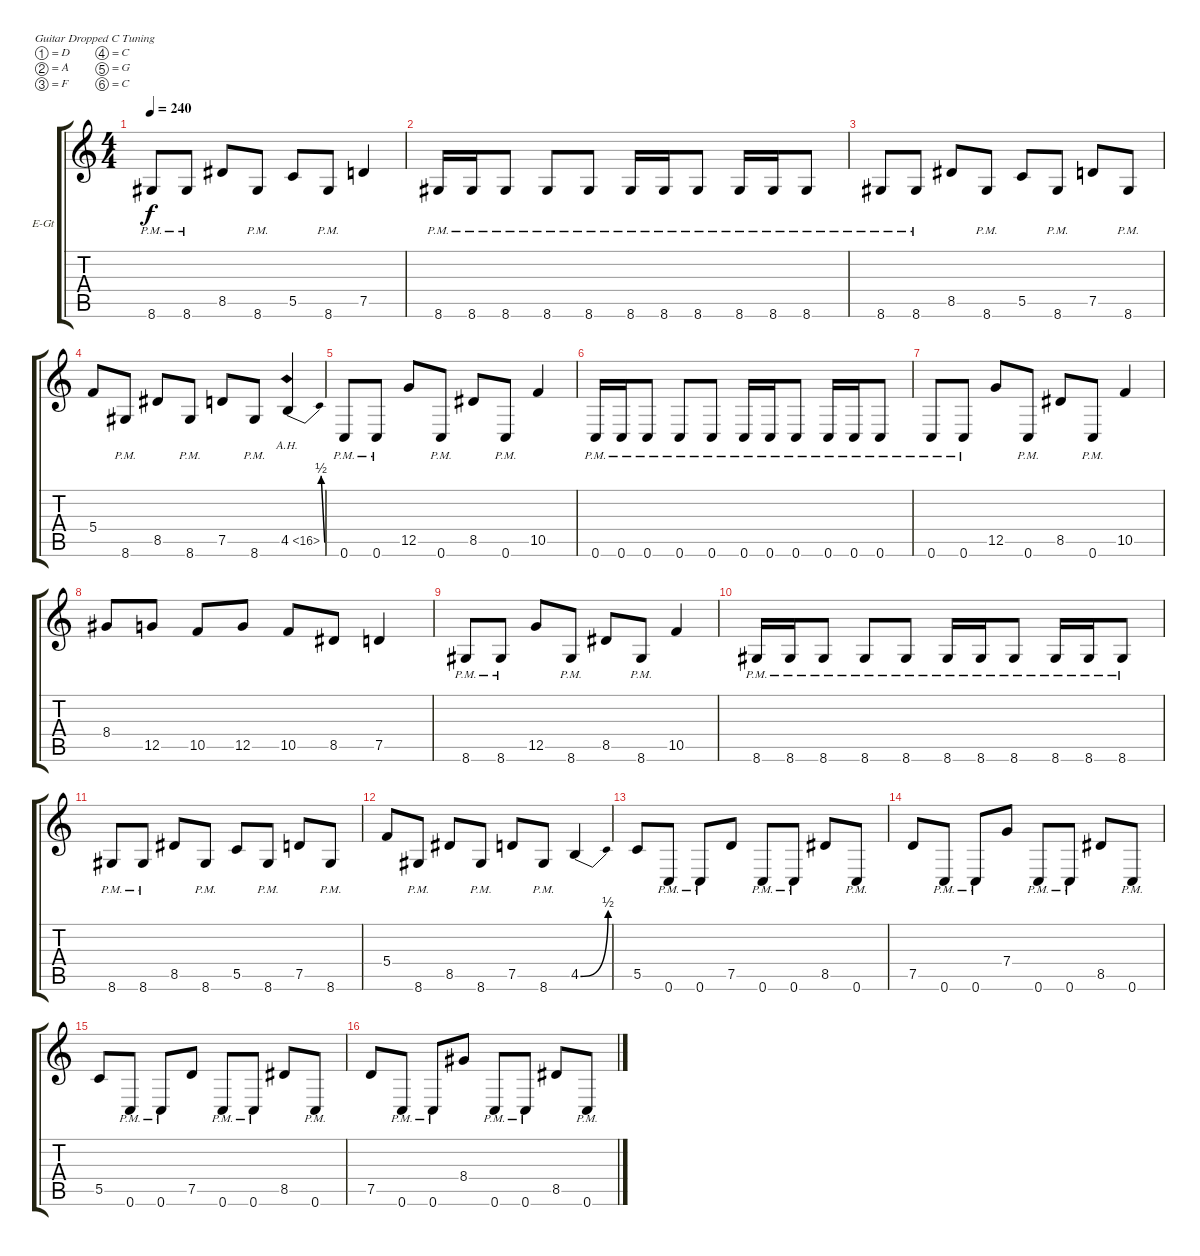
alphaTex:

\bracketExtendMode groupsimilarinstruments
\firstSystemTrackNameOrientation horizontal
\otherSystemsTrackNameOrientation horizontal
\track ("Ernie" "E-Gt") {instrument distortionguitar}
\staff {score tabs}
\tuning (D4 A3 F3 C3 G2 C2)
\ts (4 4)
\tempo 240
\clef g2
\ks c
8.6{pm}.8{dy f} 8.6{pm}.8 8.5.8 8.6{pm}.8 5.5.8 8.6{pm}.8 7.5.4 |
8.6{pm}.16 8.6{pm}.16 8.6{pm}.8 8.6{pm}.8 8.6{pm}.8 8.6{pm}.16 8.6{pm}.16 8.6{pm}.8 8.6{pm}.16 8.6{pm}.16 8.6{pm}.8 |
8.6{pm}.8 8.6{pm}.8 8.5.8 8.6{pm}.8 5.5.8 8.6{pm}.8 7.5.8 8.6{pm}.8 |
5.4.8 8.6{pm}.8 8.5.8 8.6{pm}.8 7.5.8 8.6{pm}.8 4.5{be (bend 0 0 60 2) ah 12}.4 |
0.6{pm}.8 0.6{pm}.8 12.5.8 0.6{pm}.8 8.5.8 0.6{pm}.8 10.5.4 |
0.6{pm}.16 0.6{pm}.16 0.6{pm}.8 0.6{pm}.8 0.6{pm}.8 0.6{pm}.16 0.6{pm}.16 0.6{pm}.8 0.6{pm}.16 0.6{pm}.16 0.6{pm}.8 |
0.6{pm}.8 0.6{pm}.8 12.5.8 0.6{pm}.8 8.5.8 0.6{pm}.8 10.5.4 |
8.4.8 12.5.8 10.5.8 12.5.8 10.5.8 8.5.8 7.5.4 |
8.6{pm}.8 8.6{pm}.8 12.5.8 8.6{pm}.8 8.5.8 8.6{pm}.8 10.5.4 |
8.6{pm}.16 8.6{pm}.16 8.6{pm}.8 8.6{pm}.8 8.6{pm}.8 8.6{pm}.16 8.6{pm}.16 8.6{pm}.8 8.6{pm}.16 8.6{pm}.16 8.6{pm}.8 |
8.6{pm}.8 8.6{pm}.8 8.5.8 8.6{pm}.8 5.5.8 8.6{pm}.8 7.5.8 8.6{pm}.8 |
5.4.8 8.6{pm}.8 8.5.8 8.6{pm}.8 7.5.8 8.6{pm}.8 4.5{be (bend 0 0 60 2)}.4 |
5.5.8 0.6{pm}.8 0.6{pm}.8 7.5.8 0.6{pm}.8 0.6{pm}.8 8.5.8 0.6{pm}.8 |
7.5.8 0.6{pm}.8 0.6{pm}.8 7.4.8 0.6{pm}.8 0.6{pm}.8 8.5.8 0.6{pm}.8 |
5.5.8 0.6{pm}.8 0.6{pm}.8 7.5.8 0.6{pm}.8 0.6{pm}.8 8.5.8 0.6{pm}.8 |
7.5.8 0.6{pm}.8 0.6{pm}.8 8.4.8 0.6{pm}.8 0.6{pm}.8 8.5.8 0.6{pm}.8
